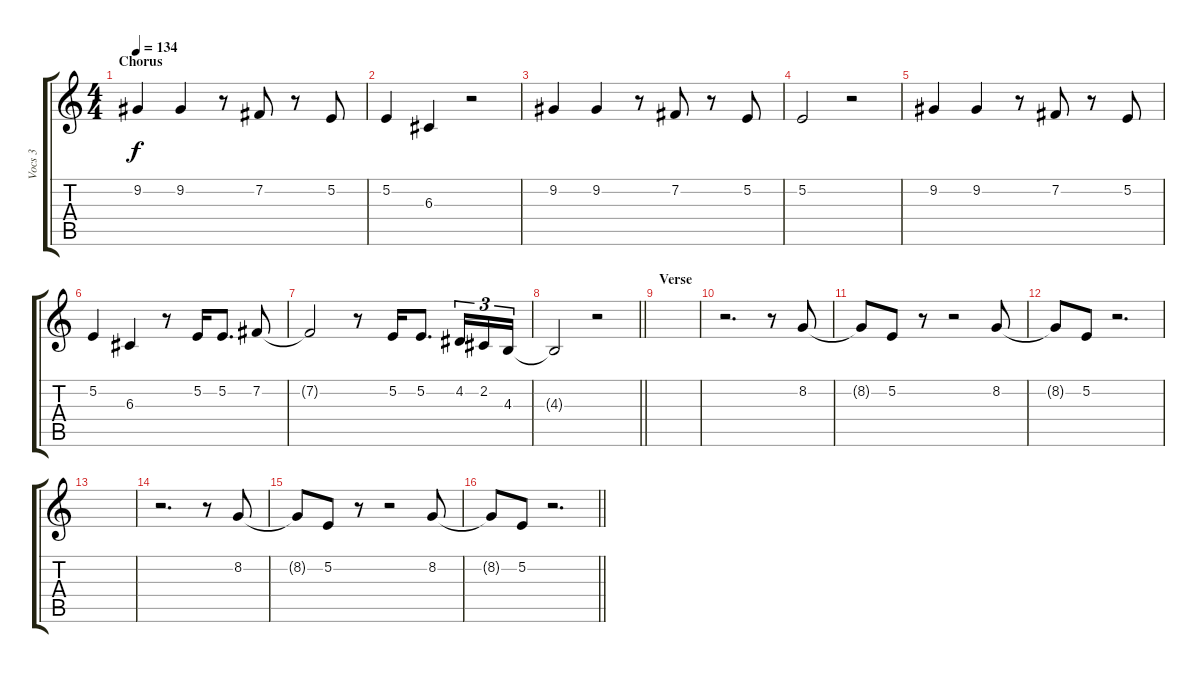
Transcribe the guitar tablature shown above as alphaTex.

\track ("Vocs 3" "Vocs 3") {instrument flute}
\staff {score tabs}
\tuning (E4 B3 G3 D3 A2 E2) {hide}
\ts (4 4)
\section ("" "Chorus")
\tempo 134
\clef g2
\ks c
9.2.4{dy f} 9.2.4 r.8 7.2.8 r.8 5.2.8 |
5.2.4 6.3.4 r.2 |
9.2.4 9.2.4 r.8 7.2.8 r.8 5.2.8 |
5.2.2 r.2 |
9.2.4 9.2.4 r.8 7.2.8 r.8 5.2.8 |
5.2.4 6.3.4 r.8 5.2.16 5.2.8{d} 7.2.8 |
7.2{t}.2 r.8 5.2.16 5.2.8{d} 4.2.16{tu (3 2)} 2.2.16{tu (3 2)} 4.3.16{tu (3 2)} |
\barLineRight lightlight
4.3{t}.2 r.2 |
\section ("" "Verse")
|
r.2{d} r.8 8.2.8 |
8.2{t}.8 5.2.8 r.8 r.2 8.2.8 |
8.2{t}.8 5.2.8 r.2{d} |
|
r.2{d} r.8 8.2.8 |
8.2{t}.8 5.2.8 r.8 r.2 8.2.8 |
\barLineRight lightlight
8.2{t}.8 5.2.8 r.2{d}
